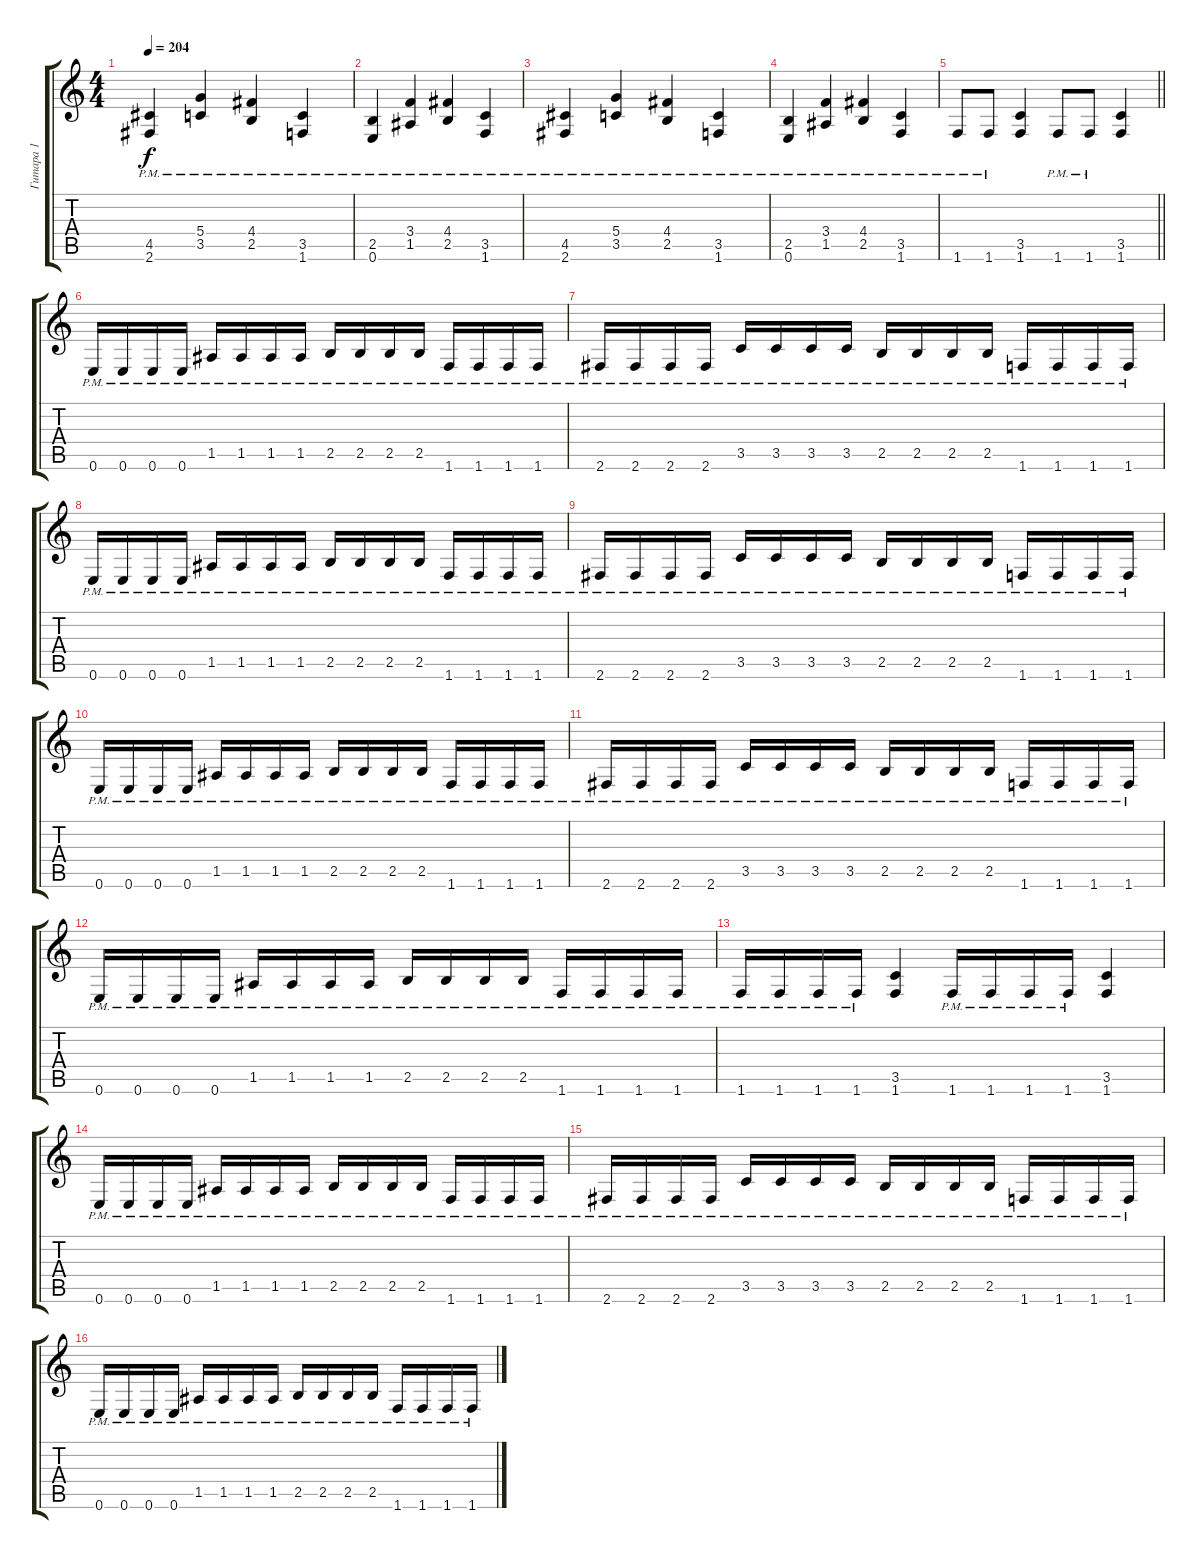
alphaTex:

\track ("Гитара 1" "Гитара 1") {instrument distortionguitar}
\staff {score tabs}
\tuning (E4 B3 G3 D3 A2 E2) {hide}
\ts (4 4)
\tempo 204
\clef g2
\ks c
(4.5{pm} 2.6{pm}).4{dy f} (5.4{pm} 3.5{pm}).4 (4.4{pm} 2.5{pm}).4 (3.5{pm} 1.6{pm}).4 |
(2.5{pm} 0.6{pm}).4 (3.4{pm} 1.5{pm}).4 (4.4{pm} 2.5{pm}).4 (3.5{pm} 1.6{pm}).4 |
(4.5{pm} 2.6{pm}).4 (5.4{pm} 3.5{pm}).4 (4.4{pm} 2.5{pm}).4 (3.5{pm} 1.6{pm}).4 |
(2.5{pm} 0.6{pm}).4 (3.4{pm} 1.5{pm}).4 (4.4{pm} 2.5{pm}).4 (3.5{pm} 1.6{pm}).4 |
\barLineRight lightlight
1.6{pm}.8 1.6{pm}.8 (3.5 1.6).4 1.6{pm}.8 1.6{pm}.8 (3.5 1.6).4 |
0.6{pm}.16 0.6{pm}.16 0.6{pm}.16 0.6{pm}.16 1.5{pm}.16 1.5{pm}.16 1.5{pm}.16 1.5{pm}.16 2.5{pm}.16 2.5{pm}.16 2.5{pm}.16 2.5{pm}.16 1.6{pm}.16 1.6{pm}.16 1.6{pm}.16 1.6{pm}.16 |
2.6{pm}.16 2.6{pm}.16 2.6{pm}.16 2.6{pm}.16 3.5{pm}.16 3.5{pm}.16 3.5{pm}.16 3.5{pm}.16 2.5{pm}.16 2.5{pm}.16 2.5{pm}.16 2.5{pm}.16 1.6{pm}.16 1.6{pm}.16 1.6{pm}.16 1.6{pm}.16 |
0.6{pm}.16 0.6{pm}.16 0.6{pm}.16 0.6{pm}.16 1.5{pm}.16 1.5{pm}.16 1.5{pm}.16 1.5{pm}.16 2.5{pm}.16 2.5{pm}.16 2.5{pm}.16 2.5{pm}.16 1.6{pm}.16 1.6{pm}.16 1.6{pm}.16 1.6{pm}.16 |
2.6{pm}.16 2.6{pm}.16 2.6{pm}.16 2.6{pm}.16 3.5{pm}.16 3.5{pm}.16 3.5{pm}.16 3.5{pm}.16 2.5{pm}.16 2.5{pm}.16 2.5{pm}.16 2.5{pm}.16 1.6{pm}.16 1.6{pm}.16 1.6{pm}.16 1.6{pm}.16 |
0.6{pm}.16 0.6{pm}.16 0.6{pm}.16 0.6{pm}.16 1.5{pm}.16 1.5{pm}.16 1.5{pm}.16 1.5{pm}.16 2.5{pm}.16 2.5{pm}.16 2.5{pm}.16 2.5{pm}.16 1.6{pm}.16 1.6{pm}.16 1.6{pm}.16 1.6{pm}.16 |
2.6{pm}.16 2.6{pm}.16 2.6{pm}.16 2.6{pm}.16 3.5{pm}.16 3.5{pm}.16 3.5{pm}.16 3.5{pm}.16 2.5{pm}.16 2.5{pm}.16 2.5{pm}.16 2.5{pm}.16 1.6{pm}.16 1.6{pm}.16 1.6{pm}.16 1.6{pm}.16 |
0.6{pm}.16 0.6{pm}.16 0.6{pm}.16 0.6{pm}.16 1.5{pm}.16 1.5{pm}.16 1.5{pm}.16 1.5{pm}.16 2.5{pm}.16 2.5{pm}.16 2.5{pm}.16 2.5{pm}.16 1.6{pm}.16 1.6{pm}.16 1.6{pm}.16 1.6{pm}.16 |
1.6{pm}.16 1.6{pm}.16 1.6{pm}.16 1.6{pm}.16 (3.5 1.6).4 1.6{pm}.16 1.6{pm}.16 1.6{pm}.16 1.6{pm}.16 (3.5 1.6).4 |
0.6{pm}.16 0.6{pm}.16 0.6{pm}.16 0.6{pm}.16 1.5{pm}.16 1.5{pm}.16 1.5{pm}.16 1.5{pm}.16 2.5{pm}.16 2.5{pm}.16 2.5{pm}.16 2.5{pm}.16 1.6{pm}.16 1.6{pm}.16 1.6{pm}.16 1.6{pm}.16 |
2.6{pm}.16 2.6{pm}.16 2.6{pm}.16 2.6{pm}.16 3.5{pm}.16 3.5{pm}.16 3.5{pm}.16 3.5{pm}.16 2.5{pm}.16 2.5{pm}.16 2.5{pm}.16 2.5{pm}.16 1.6{pm}.16 1.6{pm}.16 1.6{pm}.16 1.6{pm}.16 |
0.6{pm}.16 0.6{pm}.16 0.6{pm}.16 0.6{pm}.16 1.5{pm}.16 1.5{pm}.16 1.5{pm}.16 1.5{pm}.16 2.5{pm}.16 2.5{pm}.16 2.5{pm}.16 2.5{pm}.16 1.6{pm}.16 1.6{pm}.16 1.6{pm}.16 1.6{pm}.16
